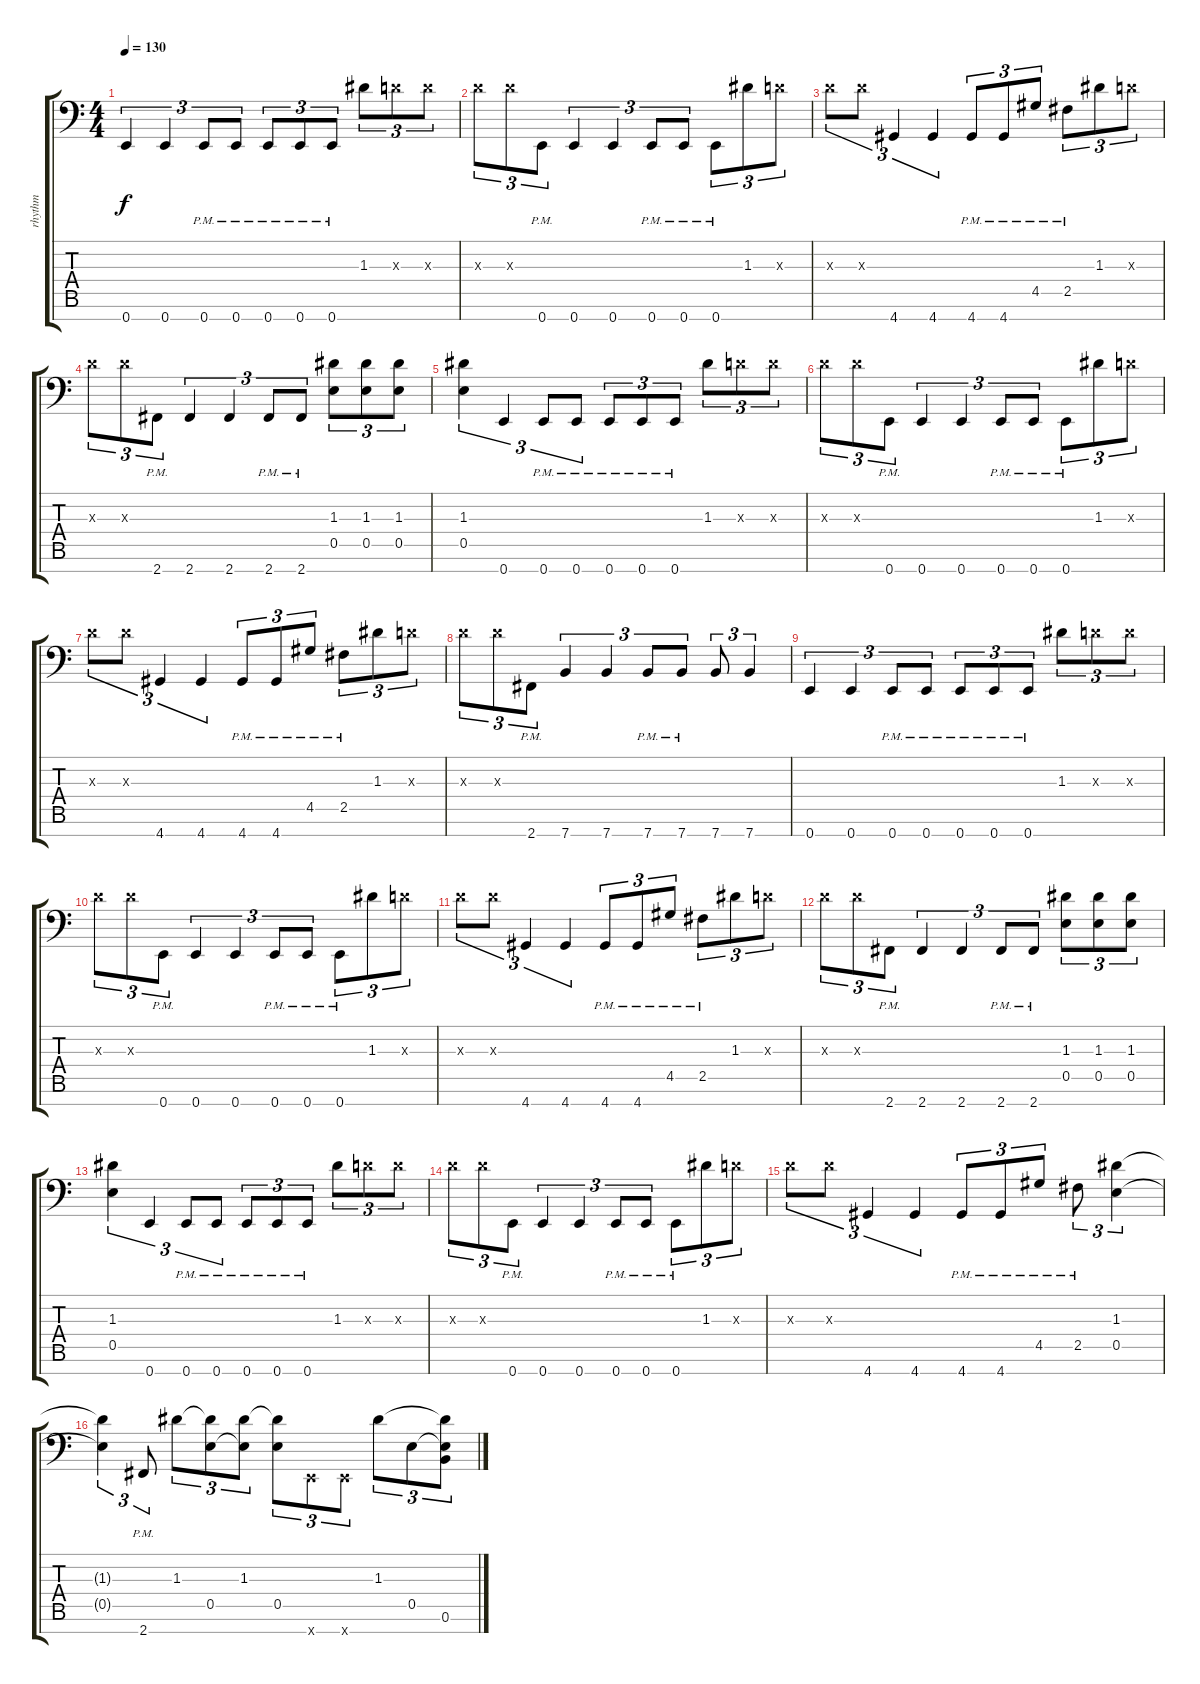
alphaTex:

\track ("rhythm" "rhythm") {instrument distortionguitar}
\staff {score tabs}
\tuning (B3 Gb3 D3 A2 E2 B1 E1) {hide}
\ts (4 4)
\tempo 130
\clef f4
\ks c
0.7.4{tu (3 2) dy f} 0.7.4{tu (3 2)} 0.7{pm}.8{tu (3 2)} 0.7{pm}.8{tu (3 2)} 0.7{pm}.8{tu (3 2)} 0.7{pm}.8{tu (3 2)} 0.7{pm}.8{tu (3 2)} 1.3.8{tu (3 2)} 0.3{x}.8{tu (3 2)} 0.3{x}.8{tu (3 2)} |
0.3{x}.8{tu (3 2)} 0.3{x}.8{tu (3 2)} 0.7{pm}.8{tu (3 2)} 0.7.4{tu (3 2)} 0.7.4{tu (3 2)} 0.7{pm}.8{tu (3 2)} 0.7{pm}.8{tu (3 2)} 0.7{pm}.8{tu (3 2)} 1.3.8{tu (3 2)} 0.3{x}.8{tu (3 2)} |
0.3{x}.8{tu (3 2)} 0.3{x}.8{tu (3 2)} 4.7.4{tu (3 2)} 4.7.4{tu (3 2)} 4.7{pm}.8{tu (3 2)} 4.7{pm}.8{tu (3 2)} 4.5{pm}.8{tu (3 2)} 2.5{pm}.8{tu (3 2)} 1.3.8{tu (3 2)} 0.3{x}.8{tu (3 2)} |
0.3{x}.8{tu (3 2)} 0.3{x}.8{tu (3 2)} 2.7{pm}.8{tu (3 2)} 2.7.4{tu (3 2)} 2.7.4{tu (3 2)} 2.7{pm}.8{tu (3 2)} 2.7{pm}.8{tu (3 2)} (1.3 0.5).8{tu (3 2)} (1.3 0.5).8{tu (3 2)} (1.3 0.5).8{tu (3 2)} |
(1.3 0.5).4{tu (3 2)} 0.7.4{tu (3 2)} 0.7{pm}.8{tu (3 2)} 0.7{pm}.8{tu (3 2)} 0.7{pm}.8{tu (3 2)} 0.7{pm}.8{tu (3 2)} 0.7{pm}.8{tu (3 2)} 1.3.8{tu (3 2)} 0.3{x}.8{tu (3 2)} 0.3{x}.8{tu (3 2)} |
0.3{x}.8{tu (3 2)} 0.3{x}.8{tu (3 2)} 0.7{pm}.8{tu (3 2)} 0.7.4{tu (3 2)} 0.7.4{tu (3 2)} 0.7{pm}.8{tu (3 2)} 0.7{pm}.8{tu (3 2)} 0.7{pm}.8{tu (3 2)} 1.3.8{tu (3 2)} 0.3{x}.8{tu (3 2)} |
0.3{x}.8{tu (3 2)} 0.3{x}.8{tu (3 2)} 4.7.4{tu (3 2)} 4.7.4{tu (3 2)} 4.7{pm}.8{tu (3 2)} 4.7{pm}.8{tu (3 2)} 4.5{pm}.8{tu (3 2)} 2.5{pm}.8{tu (3 2)} 1.3.8{tu (3 2)} 0.3{x}.8{tu (3 2)} |
0.3{x}.8{tu (3 2)} 0.3{x}.8{tu (3 2)} 2.7{pm}.8{tu (3 2)} 7.7.4{tu (3 2)} 7.7.4{tu (3 2)} 7.7{pm}.8{tu (3 2)} 7.7{pm}.8{tu (3 2)} 7.7.8{tu (3 2)} 7.7.4{tu (3 2)} |
0.7.4{tu (3 2)} 0.7.4{tu (3 2)} 0.7{pm}.8{tu (3 2)} 0.7{pm}.8{tu (3 2)} 0.7{pm}.8{tu (3 2)} 0.7{pm}.8{tu (3 2)} 0.7{pm}.8{tu (3 2)} 1.3.8{tu (3 2)} 0.3{x}.8{tu (3 2)} 0.3{x}.8{tu (3 2)} |
0.3{x}.8{tu (3 2)} 0.3{x}.8{tu (3 2)} 0.7{pm}.8{tu (3 2)} 0.7.4{tu (3 2)} 0.7.4{tu (3 2)} 0.7{pm}.8{tu (3 2)} 0.7{pm}.8{tu (3 2)} 0.7{pm}.8{tu (3 2)} 1.3.8{tu (3 2)} 0.3{x}.8{tu (3 2)} |
0.3{x}.8{tu (3 2)} 0.3{x}.8{tu (3 2)} 4.7.4{tu (3 2)} 4.7.4{tu (3 2)} 4.7{pm}.8{tu (3 2)} 4.7{pm}.8{tu (3 2)} 4.5{pm}.8{tu (3 2)} 2.5{pm}.8{tu (3 2)} 1.3.8{tu (3 2)} 0.3{x}.8{tu (3 2)} |
0.3{x}.8{tu (3 2)} 0.3{x}.8{tu (3 2)} 2.7{pm}.8{tu (3 2)} 2.7.4{tu (3 2)} 2.7.4{tu (3 2)} 2.7{pm}.8{tu (3 2)} 2.7{pm}.8{tu (3 2)} (1.3 0.5).8{tu (3 2)} (1.3 0.5).8{tu (3 2)} (1.3 0.5).8{tu (3 2)} |
(1.3 0.5).4{tu (3 2)} 0.7.4{tu (3 2)} 0.7{pm}.8{tu (3 2)} 0.7{pm}.8{tu (3 2)} 0.7{pm}.8{tu (3 2)} 0.7{pm}.8{tu (3 2)} 0.7{pm}.8{tu (3 2)} 1.3.8{tu (3 2)} 0.3{x}.8{tu (3 2)} 0.3{x}.8{tu (3 2)} |
0.3{x}.8{tu (3 2)} 0.3{x}.8{tu (3 2)} 0.7{pm}.8{tu (3 2)} 0.7.4{tu (3 2)} 0.7.4{tu (3 2)} 0.7{pm}.8{tu (3 2)} 0.7{pm}.8{tu (3 2)} 0.7{pm}.8{tu (3 2)} 1.3.8{tu (3 2)} 0.3{x}.8{tu (3 2)} |
0.3{x}.8{tu (3 2)} 0.3{x}.8{tu (3 2)} 4.7.4{tu (3 2)} 4.7.4{tu (3 2)} 4.7{pm}.8{tu (3 2)} 4.7{pm}.8{tu (3 2)} 4.5{pm}.8{tu (3 2)} 2.5{pm}.8{tu (3 2)} (1.3 0.5).4{tu (3 2)} |
(1.3{t} 0.5{t}).4{tu (3 2)} 2.7{pm}.8{tu (3 2)} 1.3.8{tu (3 2)} (1.3{t} 0.5).8{tu (3 2)} (1.3 0.5{t}).8{tu (3 2)} (1.3{t} 0.5).8{tu (3 2)} 0.7{x}.8{tu (3 2)} 0.7{x}.8{tu (3 2)} 1.3.8{tu (3 2)} 0.5.8{tu (3 2)} (1.3{t} 0.5{t} 0.6).8{tu (3 2)}
